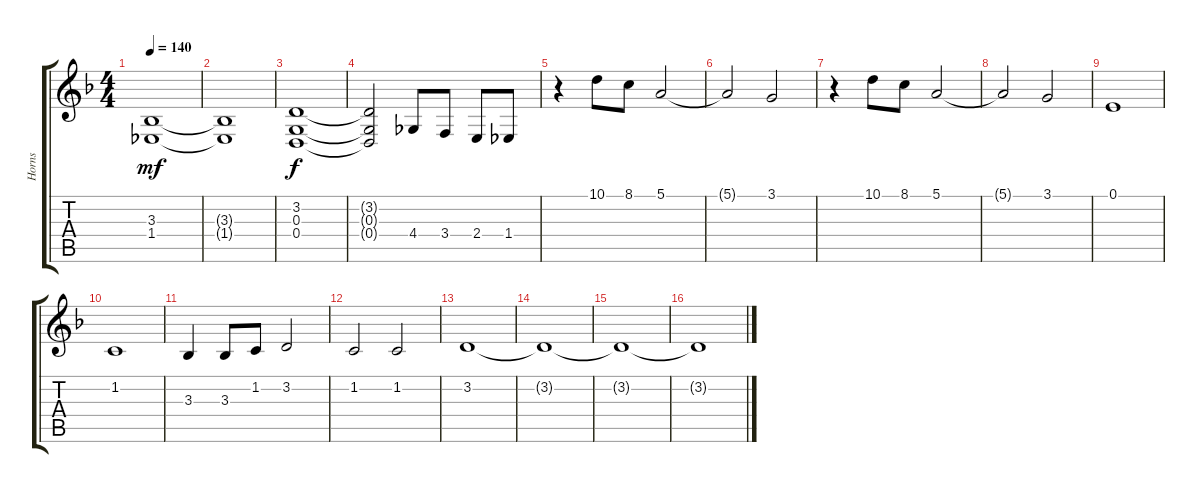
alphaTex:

\track ("Horns" "Horns") {instrument frenchhorn}
\staff {score tabs}
\tuning (E4 B3 G3 D3 A2 E2) {hide}
\ts (4 4)
\tempo 140
\clef g2
\ks dminor
(3.3 1.4).1{dy mf} |
(3.3{t} 1.4{t}).1 |
(3.2 0.3 0.4).1{dy f} |
(3.2{t} 0.3{t} 0.4{t}).2 4.4.8 3.4.8 2.4.8 1.4.8 |
r.4 10.1.8 8.1.8 5.1.2 |
5.1{t}.2 3.1.2 |
r.4 10.1.8 8.1.8 5.1.2 |
5.1{t}.2 3.1.2 |
0.1.1 |
1.2.1 |
3.3.4 3.3.8 1.2.8 3.2.2 |
1.2.2 1.2.2 |
3.2.1 |
3.2{t}.1 |
3.2{t}.1 |
3.2{t}.1
